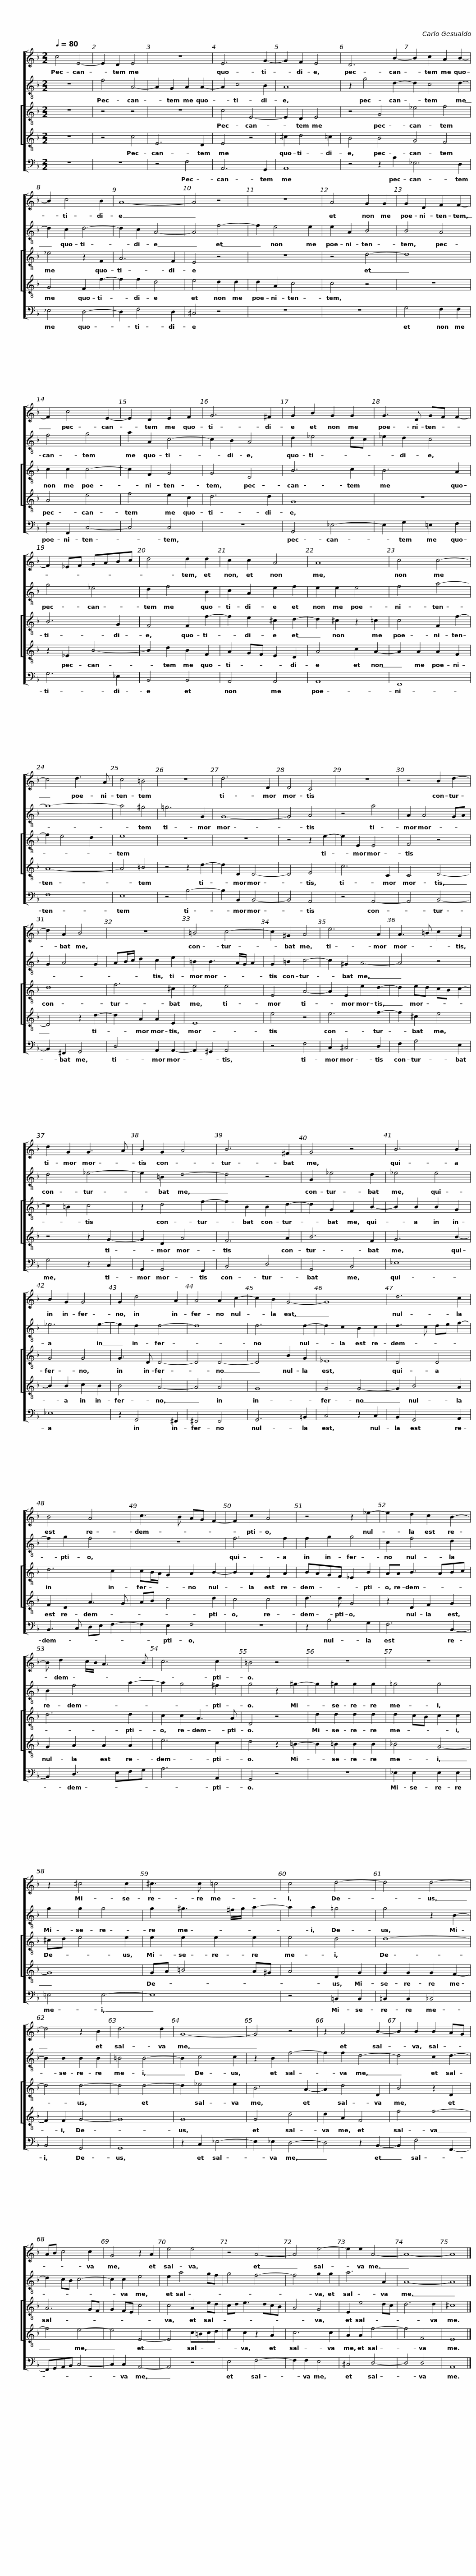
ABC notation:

X:1
%%score [ 1 2 [ 3 4 ] 5 ]
L:1/8
Q:1/4=80
M:2/2
I:linebreak $
K:F
V:1 treble
V:2 treble-8
V:3 treble-8
V:4 treble-8
V:5 bass
V:1
 c4 E4- | E2 D2 E4 | z8 | E6 G2- | G2 F2 E4 |$ %5
 D6 B2- | B2 c2 A2 B2- | B2 c4 B2 | A8- | A4 z4 |$ %10
 z8 | A4 G2 G2 | G2 D2 F2 F2- | F2 c4 E2- | E2 D2 E2 F2 |$ %15
 G6 ^F2 | G2 B2 G2 G2 | G3 D GF F2- | F2 _EF GABc | d4 d2 d2 |$ %20
 c2 c2 A4 | A8 | c4 c4- | c4 d3 A | c4 =B4 |$ %25
 z8 | d6 D2 | D4 C4 | z8 | z4 B2 d2- |$ %30
 d2 A2 B4 | z8 | =B4 c4- | c2 ^G2 A4 | e6 A2 |$ %35
 A3 =B c2 G2 | d2 G2 G3 A | B2 G2 A4 | B6 ^F2 | G4 z4 |$ %40
 B6 B2 | B2 G2 G4 | G2 d4 A2 | A4 A2 c2- | c2 B2 G4- |$ %45
 G8 | d6 c2 | B4 A4 | c3 B AG F2- | F2 c2 A4 |$ %50
 z4 z2 _e2- | e2 d2 c2 B2- | B d2 c/B/ A3 B | c6 c2 |$ =B4 z4 | %55
 z8 | z8 | z2 ^c4 c2 | ^c3 c =c4 |$ c4 d4- | %60
 d4 d4- | d4 z2 B2 | d6 d2 | G8- |$ G4 z4 | %65
 z2 A4 B2- | B2 B2 B2 AG | AB c4 c2 | G4 z2 A2 |$ e4 e4 | %70
 z4 A4- | A4 e4- | e2 e2 A4- | A8- | A8 |] %75
V:2
 z8 | f4 A4- | A2 G2 A2 A2- | A2 c4 B2 | A8 |$ %5
 z2 g4 d2- | d2 c4 d2- | d2 c2 d4- | d2 c2 A4- | A4 f4- |$ %10
 f2 e4 e2 | e2 A2 B4 | B4 A4 | f4 g4 | a2 A2 c4- |$ %15
 c2 B2 A4 | d2 _e4 dc | _e2 d2 c4 | g4 _e4 | d2 f4 B2 |$ %20
 c2 A2 e2 f2 | e2 e2 e4 | f4 a4- | a8- | a4 ^g4 |$ %25
 =g6 G2 | G8- | G4 A4 | z4 a4 | A2 A4 GA |$ %30
 G2 A4 G2 | AB/c/ d2 c2 e2 | =B2 B3 A/G/ A2 | G2 =B2 c4- | c2 ^G2 A4- |$ %35
 A4 z4 | d4 _e4- | e2 =B2 d4- | d4 z4 | G2 _e4 d2 |$ %40
 _e4 e4 | _e6 e2- | e2 d2 d4- | d8 | d6 d2- |$ %45
 d2 c2 B2 c2 | d3 c de f2- | f2 g2 f4 | z8 | f6 f2 |$ %50
 f2 g2 g4 | c2 f4 d2 | B2 f4 a2- | a2 g4 ^f2 |$ g4 z2 ^g2- | %55
 g2 ^g2 g2 g2 | =g4 g4 | g2 g2 g4 | g2 ^g3 ^f/g/ a2- |$ a2 a2 =g4 | %60
 g4 z2 B2- | B2 B2 B2 B2 | =B4 B4- | B2 c4 c2 |$ z2 B2 f4- | %65
 f2 f2 d4- | d4 c2 d2- | d2 cB c4- | c2 c2 e4 |$ e2 a4 gf | %70
 g4 f4- | f4 g2 g2 | a6 A2 | A8- | A8 |] %75
V:3
 z8 | z4 z4 | z8 | c4 E4- | E2 D2 E4 |$ %5
 z4 G4 | _e4 f4 | _e4 z2 F2 | A6 F2 | E4 z4 |$ %10
 z8 | z4 d4- | d8 | c2 c2 c4- | c2 F2 G4 |$ %15
 G4 D4 | B6 c2 | B6 A2 | B6 G2 | F4 F2 f2- |$ %20
 f2 e2 ^c2 d2- | d2 ^c2 z2 =c2 | c4 F2 f2- | f2 e4 d2 | e8 |$ %25
 z8 | z8 | z4 z2 e2- | e2 E2 E4 | F4 z4 |$ %30
 d8 | f6 ^c2 | e4 e4 | E4 A4- | A2 E2 e2 d2- |$ %35
 d2 ed cB c2- | c2 =B2 c4 | z2 d4 f2- | f2 B2 B2 d2- | d2 G2 F2 B2- |$ %40
 B2 B2 B2 G2 | G4 G4 | G3 D D4- | D4 D4- | D4 B2 G2 |$ %45
 _E8 | D4 D4 | d6 c2 | cB/A/ G2 A2 B2- | B2 A2 F2 A2 |$ %50
 BAGF _E2 B2 | AA B3 ABc | d6 d2 | c2 c2 A3 A |$ D4 z4 | %55
 d2 d2 d2 d2 | d2 cB c2 c2 | ^cd e4 e2 | e2 e2 e2 e2 |$ e4 d4 | %60
 d8- | d4 d4- | d4 d4- | d2 _e4 e2 |$ B6 A2- | %65
 A2 d4 D2 | B4 z2 D2 | A6 GF | G2 FE c4 |$ c4 A2 ed | %70
 cd e3 dcB | A4 G4 | E2 e4 dc | d6 d2 | ^c8 |] %75
V:4
 z8 | z4 c4 | E6 D2 | E4 z4 | ^c2 d4 =c2 |$ %5
 B4 B4 | G4 F4 | G4 F2 f2- | f2 f2 d4 | e4 d2 d2 |$ %10
 d2 A2 c4 | c4 z4 | z8 | A4 e4 | f4 e2 c2 |$ %15
 d6 d2 | G8 | z8 | z2 _E2 B4- | B2 d2 B2 F2 |$ %20
 A2 GF E2 D2 | A4 c2 A2- | A2 A2 A2 F2 | A8- | A4 =B4 |$ %25
 z4 z2 d2- | d2 D2 D4- | D4 E4 | c6 C2 | C4 D4- |$ %30
 D4 z2 d2- | d2 A2 A2 E2 | E8 | e4 z4 | e6 f2- |$ %35
 f2 ^c2 e4 | z4 z2 G2- | G2 D2 A4 | F6 A2 | B6 F2 |$ %40
 G6 B2- | B2 B2 c2 B2 | B4 A4- | A4 A4 | G8 |$ %45
 G4 G4- | G2 B4 A2 | F2 D2 A3 G | AB c4 d2 | c4 c4 |$ %50
 d3 d G4 | z2 D2 F2 G2 | G2 A2 A2 A2 | e6 c2 |$ d4 z2 =B2- | %55
 B2 =B2 B2 B2 | _B4 G4- | G8 | GA =B4 A^G |$ A4 D2 G2 | %60
 G2 G2 G2 F2- | F2 F2 G4- | G8 | G8 |$ G4 d4 | %65
 d2 A2 F4 | f4 f4- | f4 e4- | e4 E4- |$ E4 c=Bcd | %70
 e2 c2 z2 A2 | c6 c2 | A2 A2 f4- | f4 F4 | E8 |] %75
V:5
 z8 | z8 | z4 F,4 | A,,6 G,,2 | A,,8 |$ %5
 z4 z2 B,2 | _E,6 D,2 | _E,4 D,4- | D,2 F,4 D,2 | ^C,4 z4 |$ %10
 z8 | z8 | G,4 F,2 F,2 | F,2 F,,2 C,4- | C,4 C,4 |$ %15
 z8 | G,,4 _E,4- | E,2 G,2 =E,2 F,2 | G,6 _E,2 | B,,4 B,,4 |$ %20
 A,,4 A,,4 | A,,8 | F,,8 | F,8 | E,8 |$ %25
 z4 B,4- | B,2 B,,2 B,,4- | B,,4 A,,4 | z4 A,,4- | A,,4 B,,4- |$ %30
 B,,2 ^F,,2 G,,4 | D,4 A,,2 A,,2- | A,,2 ^G,,2 A,,4 | z4 F,4 | C,2 ^C,4 D,2 |$ %35
 F,2 A,4 E,2 | G,4 z2 C,2 | G,,2 G,,4 F,,2 | B,,4 D,4 | G,,4 B,,4 |$ %40
 _E,8 | _E,8 | z2 G,,4 ^F,,2 | ^F,,4 F,,4 | G,,6 =B,,2 |$ %45
 C,4 z2 C,2 | B,,2 G,,4 A,,2 | B,,3 C, D,E, F,2- | F,2 E,2 F,4 | z8 |$ %50
 z2 B,4 G,2 | F,6 B,,2- | B,,2 D,3 E,F,G, | A,6 A,,2 |$ G,,4 z4 | %55
 z8 | _E,2 E,2 E,2 E,2 | =E,4 E,4- | E,8 |$ z4 =B,,2 B,,2 | %60
 =B,,2 B,,2 _B,,4 | B,,4 G,,4 | G,,8 | z2 C,2 _E,4- |$ E,2 _E,2 D,4- | %65
 D,4 z2 B,,2- | B,,2 F,4 F,,2- | F,,G,,A,,B,, C,4- | C,2 C,2 A,,4- |$ A,,4 z4 | %70
 E,4 F,4- | F,2 F,2 E,4 | ^C,4 D,4- | D,4 D,4 | A,,8 |] %75
